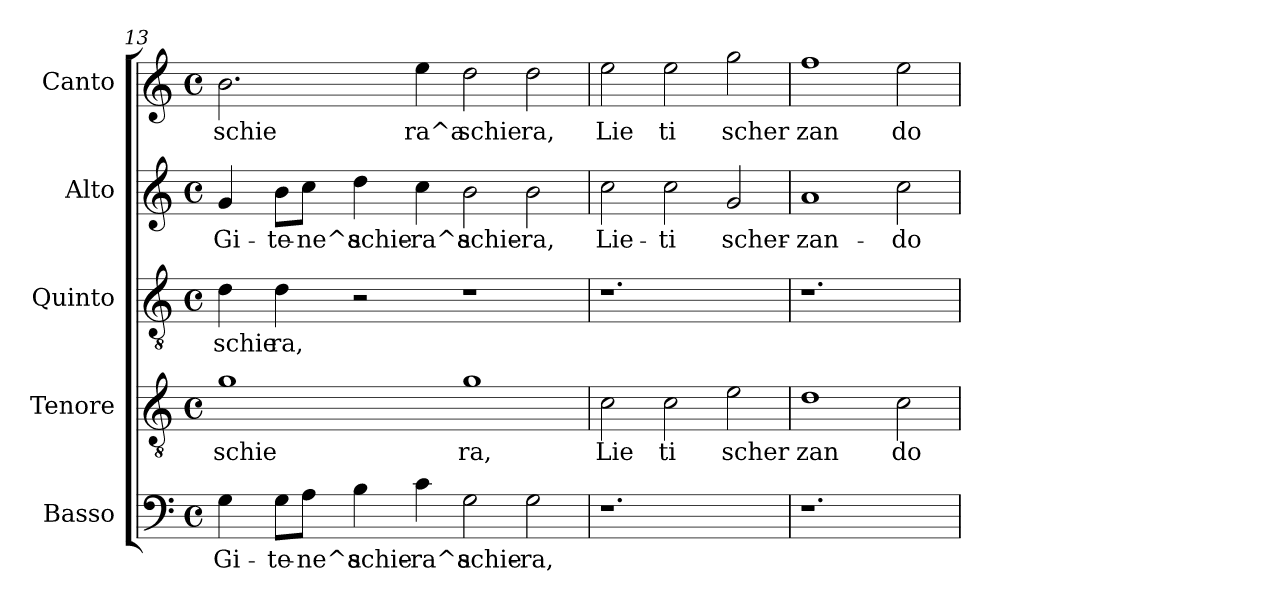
**kern	**text	**kern	**text	**kern	**text	**kern	**text	**kern	**text
*part5	*part5	*part4	*part4	*part3	*part3	*part2	*part2	*part1	*part1
*staff5	*staff5	*staff4	*staff4	*staff3	*staff3	*staff2	*staff2	*staff1	*staff1
*I"Basso	*	*I"Tenore	*	*I"Quinto	*	*I"Alto	*	*I"Canto	*
*clefF4	*	*clefGv2	*	*clefGv2	*	*clefG2	*	*clefG2	*
*k[]	*	*k[]	*	*k[]	*	*k[]	*	*k[]	*
*C:	*	*C:	*	*C:	*	*C:	*	*C:	*
*M4/4	*	*M4/4	*	*M4/4	*	*M4/4	*	*M4/4	*
*met(c)	*	*met(c)	*	*met(c)	*	*met(c)	*	*met(c)	*
=13	=13	=13	=13	=13	=13	=13	=13	=13	=13
!	!LO:LY:b:cj	!	!LO:LY:b:cj	!	!LO:LY:b:cj	!	!LO:LY:b:cj	!	!LO:LY:b:cj
4G\	Gi-	1g	schie	4d\	schie	4g/	Gi-	2.b\	schie
!	!LO:LY:b:cj	!	!	!	!LO:LY:b:cj	!	!LO:LY:b:cj	!	!
8G\L	-te-	.	.	4d\	ra,	8b\L	-te-	.	.
!	!LO:LY:b:cj	!	!	!	!	!	!LO:LY:b:cj	!	!
8A\J	-ne^a	.	.	.	.	8cc\J	-ne^a	.	.
!	!LO:LY:b:cj	!	!	!	!	!	!LO:LY:b:cj	!	!
4B\	schie-	.	.	2r	.	4dd\	schie-	.	.
!	!LO:LY:b:cj	!	!	!	!	!	!LO:LY:b:cj	!	!LO:LY:b:cj
4c\	-ra^a	.	.	.	.	4cc\	-ra^a	4ee\	ra^a
!	!LO:LY:b:cj	!	!LO:LY:b:cj	!	!	!	!LO:LY:b:cj	!	!LO:LY:b:cj
2G\	schie-	1g	ra,	1r	.	2b\	schie-	2dd\	schie
!	!LO:LY:b:cj	!	!	!	!	!	!LO:LY:b:cj	!	!LO:LY:b:cj
2G\	-ra,	.	.	.	.	2b\	-ra,	2dd\	ra,
=14	=14	=14	=14	=14	=14	=14	=14	=14	=14
!	!	!	!LO:LY:b:cj	!	!	!	!LO:LY:b:cj	!	!LO:LY:b:cj
1.r	.	2c\	Lie	1.r	.	2cc\	Lie-	2ee\	Lie
!	!	!	!LO:LY:b:cj	!	!	!	!LO:LY:b:cj	!	!LO:LY:b:cj
.	.	2c\	ti	.	.	2cc\	-ti	2ee\	ti
!	!	!	!LO:LY:b:cj	!	!	!	!LO:LY:b:cj	!	!LO:LY:b:cj
.	.	2e\	scher	.	.	2g/	scher-	2gg\	scher
=15	=15	=15	=15	=15	=15	=15	=15	=15	=15
!	!	!	!LO:LY:b:cj	!	!	!	!LO:LY:b:cj	!	!LO:LY:b:cj
1.r	.	1d	zan	1.r	.	1a	-zan-	1ff	zan
!	!	!	!LO:LY:b:cj	!	!	!	!LO:LY:b:cj	!	!LO:LY:b:cj
.	.	2c\	do	.	.	2cc\	-do	2ee\	do
=	=	=	=	=	=	=	=	=	=
*-	*-	*-	*-	*-	*-	*-	*-	*-	*-
